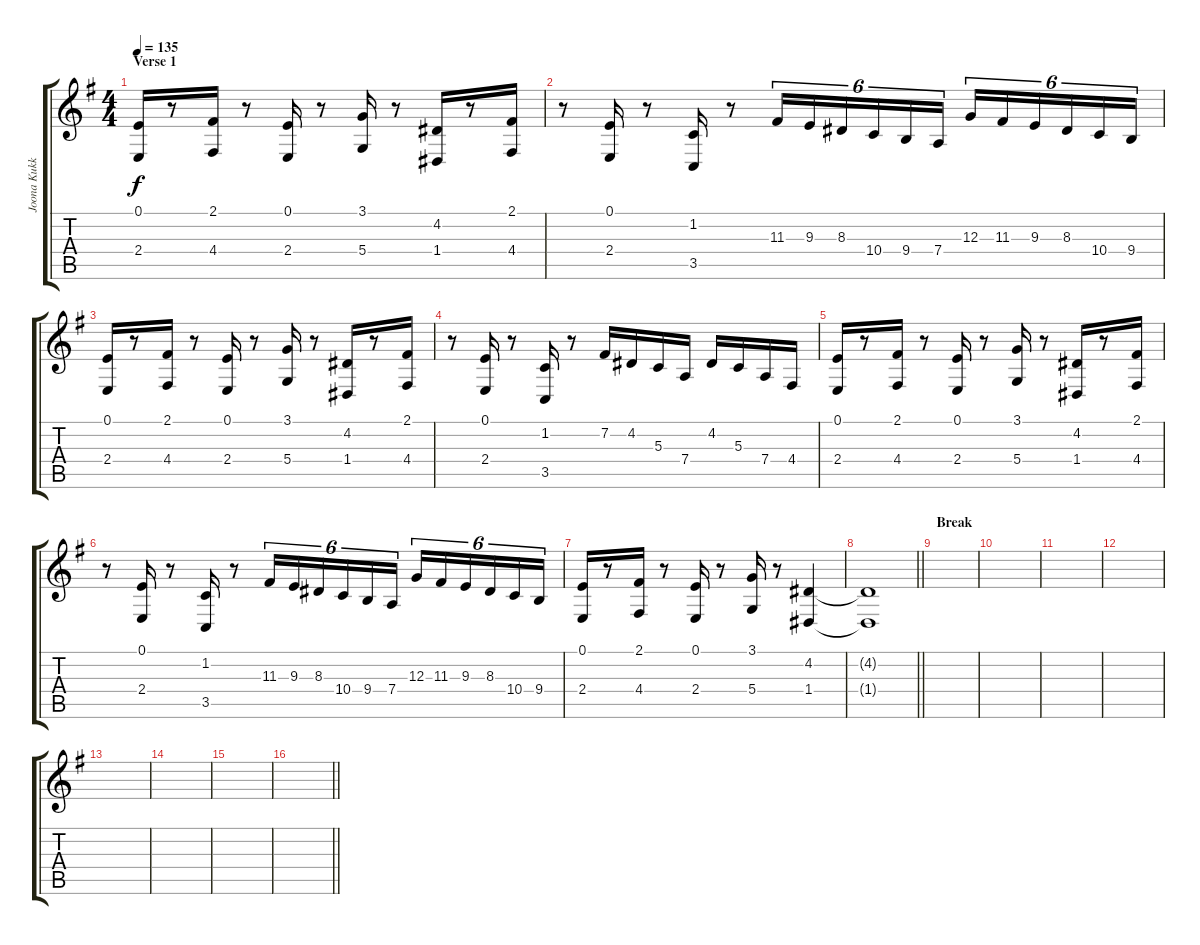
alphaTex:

\track ("Joona Kukkola (strings pad)" "Joona Kukk") {instrument stringensemble1}
\staff {score tabs}
\tuning (E4 B3 G3 D3 A2 E2) {hide}
\ts (4 4)
\section ("" "Verse 1")
\tempo 135
\clef g2
\ks eminor
(0.1 2.4).16{dy f} r.8 (2.1 4.4).16 r.8 (0.1 2.4).16 r.8 (3.1 5.4).16 r.8 (4.2 1.4).16 r.8 (2.1 4.4).16 |
r.8 (0.1 2.4).16 r.8 (1.2 3.5).16 r.8 11.3.16{tu (6 4)} 9.3.16{tu (6 4)} 8.3.16{tu (6 4)} 10.4.16{tu (6 4)} 9.4.16{tu (6 4)} 7.4.16{tu (6 4)} 12.3.16{tu (6 4)} 11.3.16{tu (6 4)} 9.3.16{tu (6 4)} 8.3.16{tu (6 4)} 10.4.16{tu (6 4)} 9.4.16{tu (6 4)} |
(0.1 2.4).16 r.8 (2.1 4.4).16 r.8 (0.1 2.4).16 r.8 (3.1 5.4).16 r.8 (4.2 1.4).16 r.8 (2.1 4.4).16 |
r.8 (0.1 2.4).16 r.8 (1.2 3.5).16 r.8 7.2.16 4.2.16 5.3.16 7.4.16 4.2.16 5.3.16 7.4.16 4.4.16 |
(0.1 2.4).16 r.8 (2.1 4.4).16 r.8 (0.1 2.4).16 r.8 (3.1 5.4).16 r.8 (4.2 1.4).16 r.8 (2.1 4.4).16 |
r.8 (0.1 2.4).16 r.8 (1.2 3.5).16 r.8 11.3.16{tu (6 4)} 9.3.16{tu (6 4)} 8.3.16{tu (6 4)} 10.4.16{tu (6 4)} 9.4.16{tu (6 4)} 7.4.16{tu (6 4)} 12.3.16{tu (6 4)} 11.3.16{tu (6 4)} 9.3.16{tu (6 4)} 8.3.16{tu (6 4)} 10.4.16{tu (6 4)} 9.4.16{tu (6 4)} |
(0.1 2.4).16 r.8 (2.1 4.4).16 r.8 (0.1 2.4).16 r.8 (3.1 5.4).16 r.8 (4.2 1.4).4 |
\barLineRight lightlight
(4.2{t} 1.4{t}).1 |
\section ("" "Break")
|
|
|
|
|
|
|
\barLineRight lightlight
